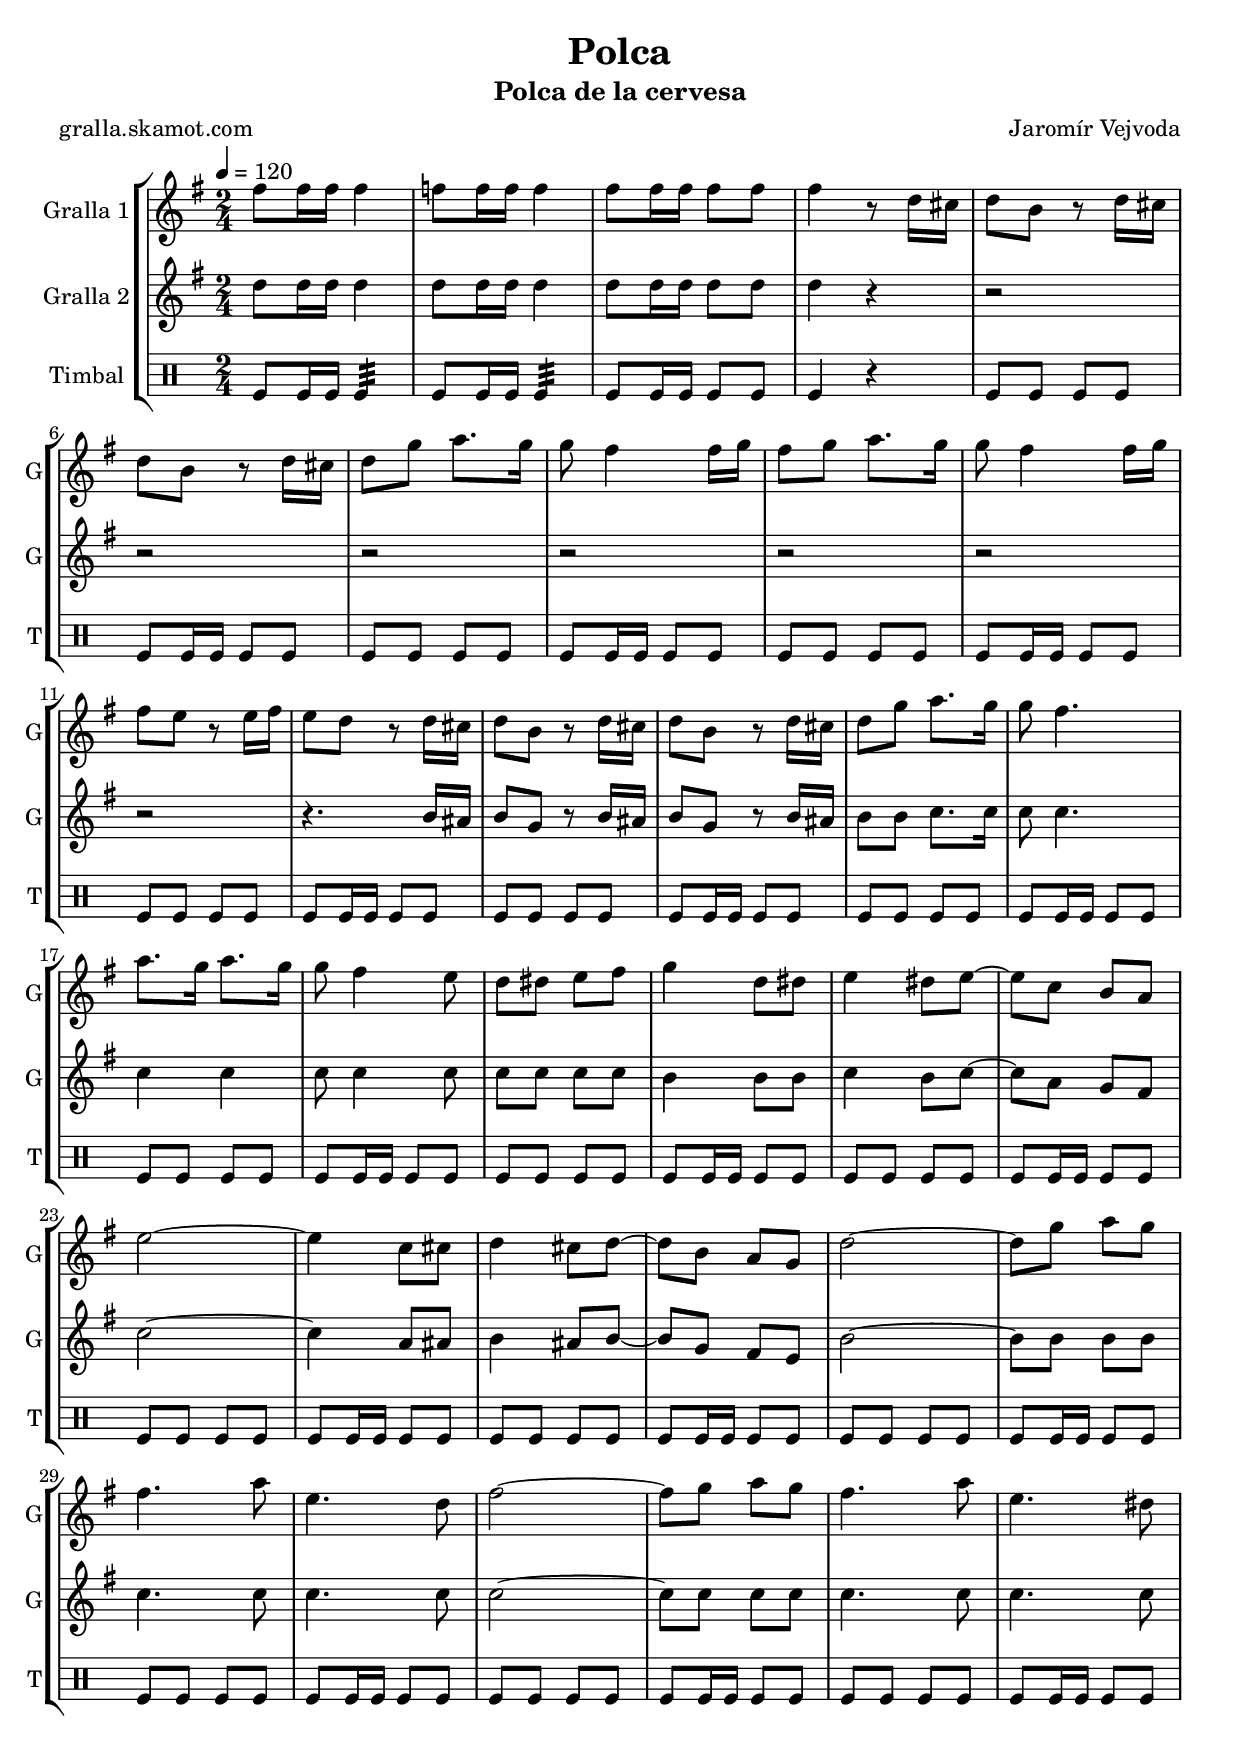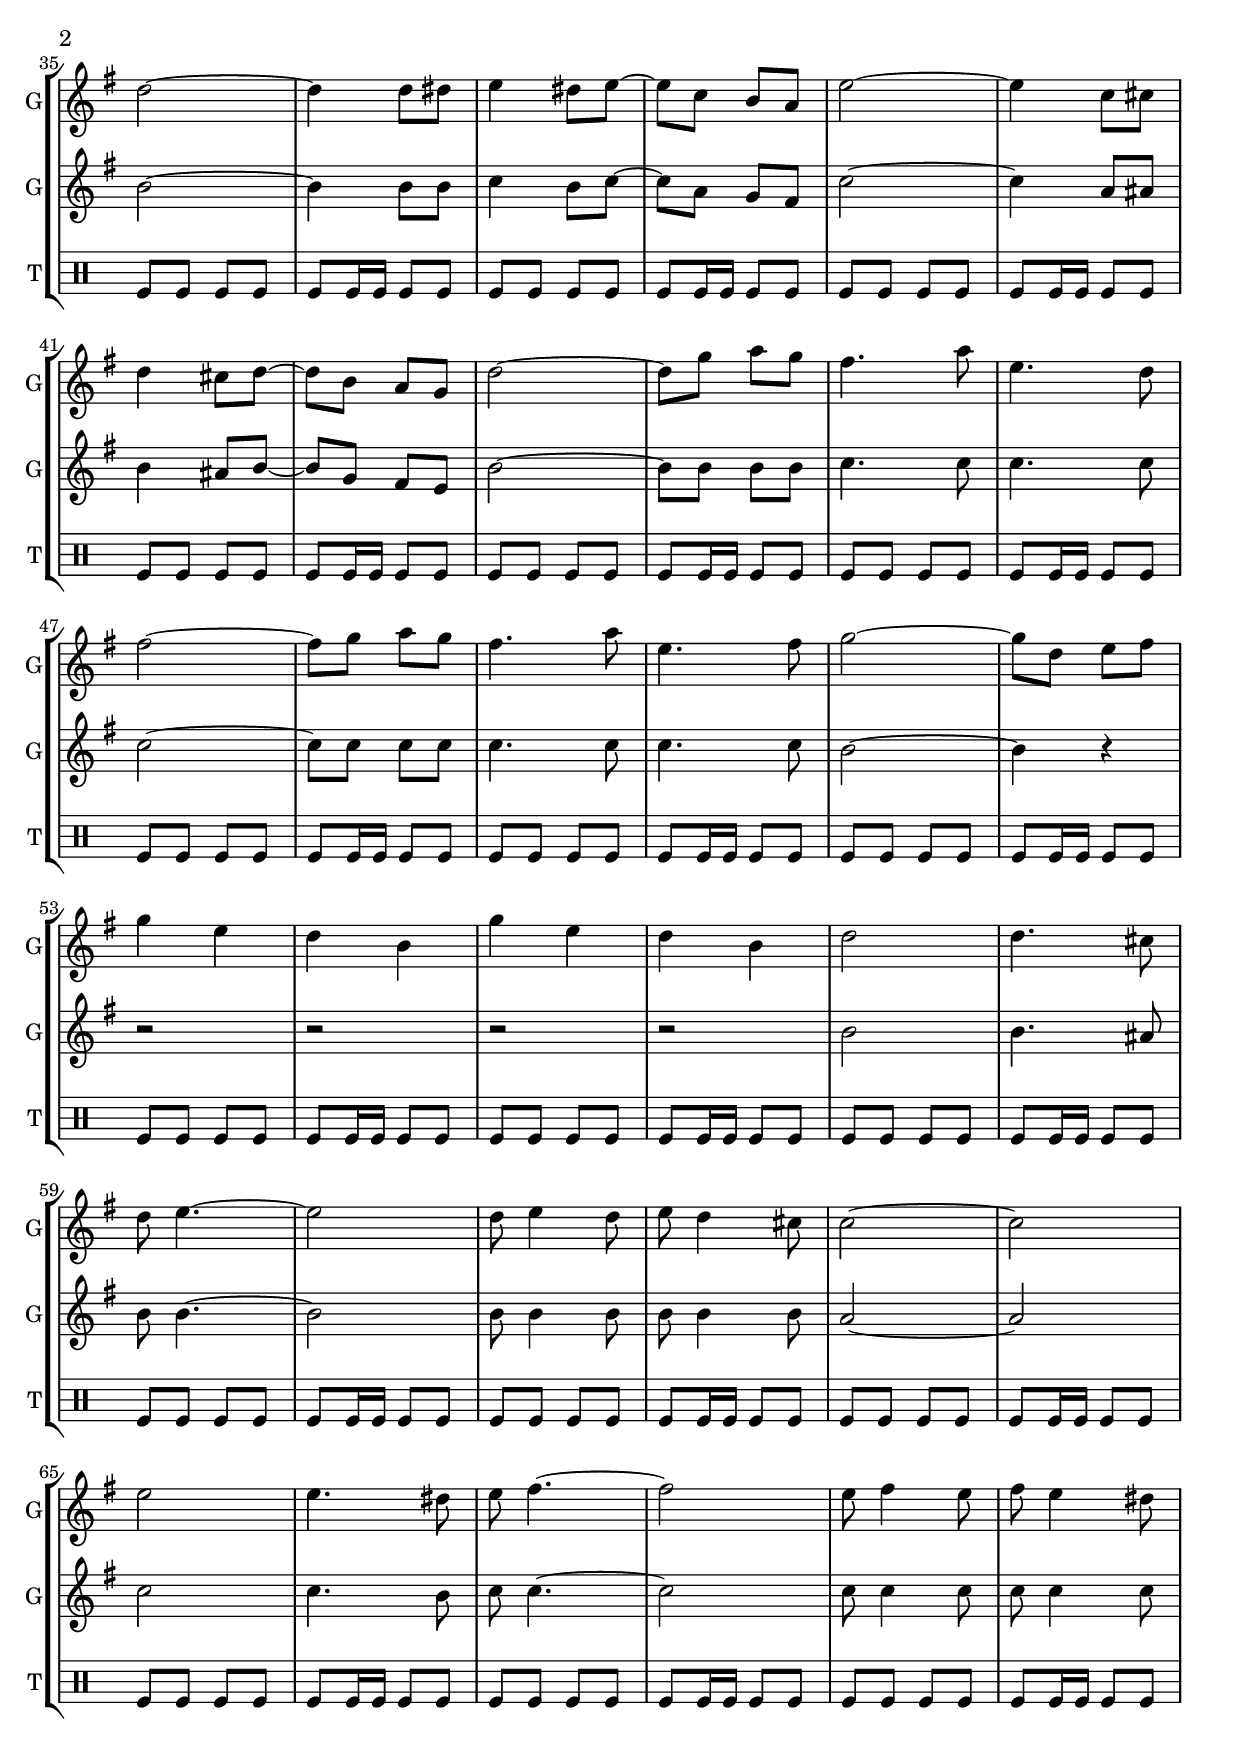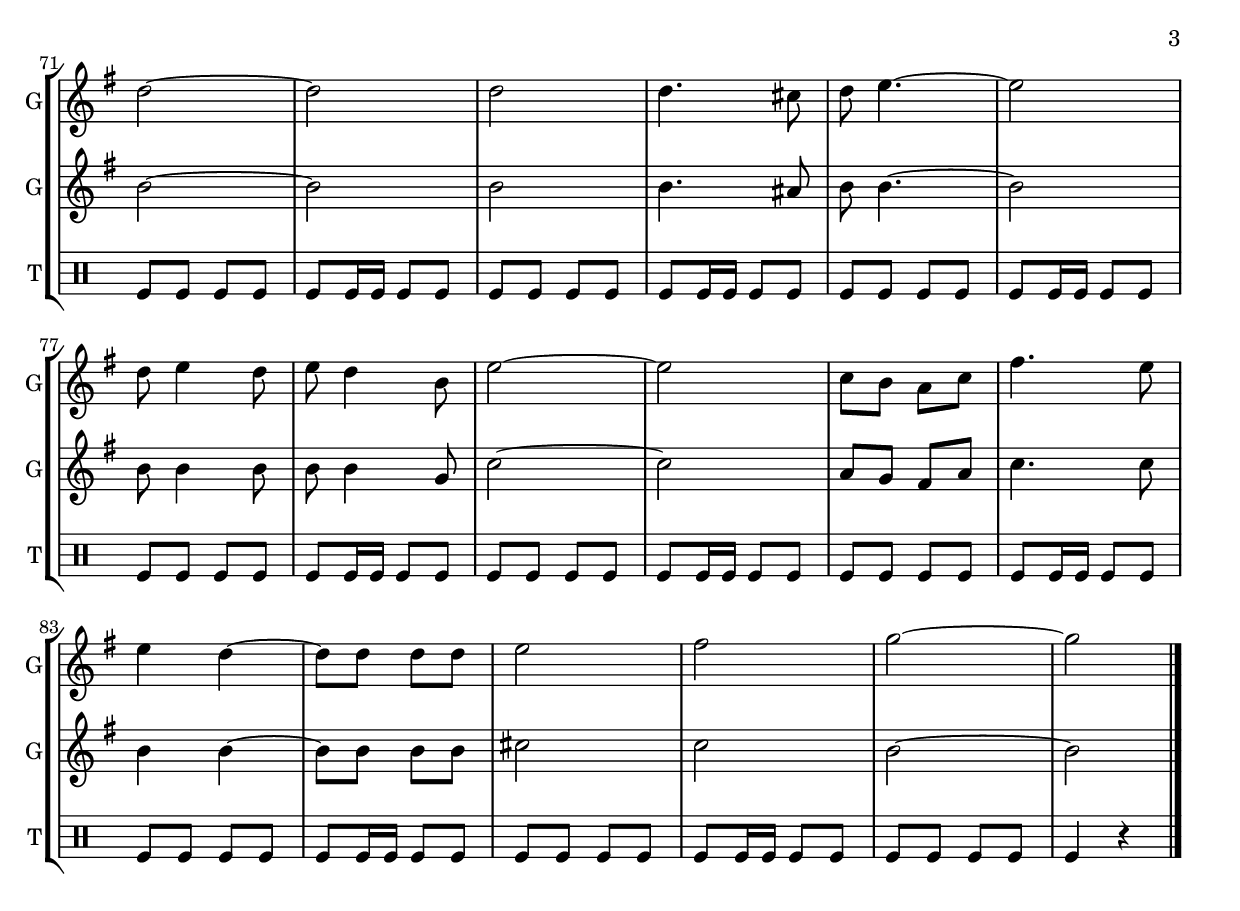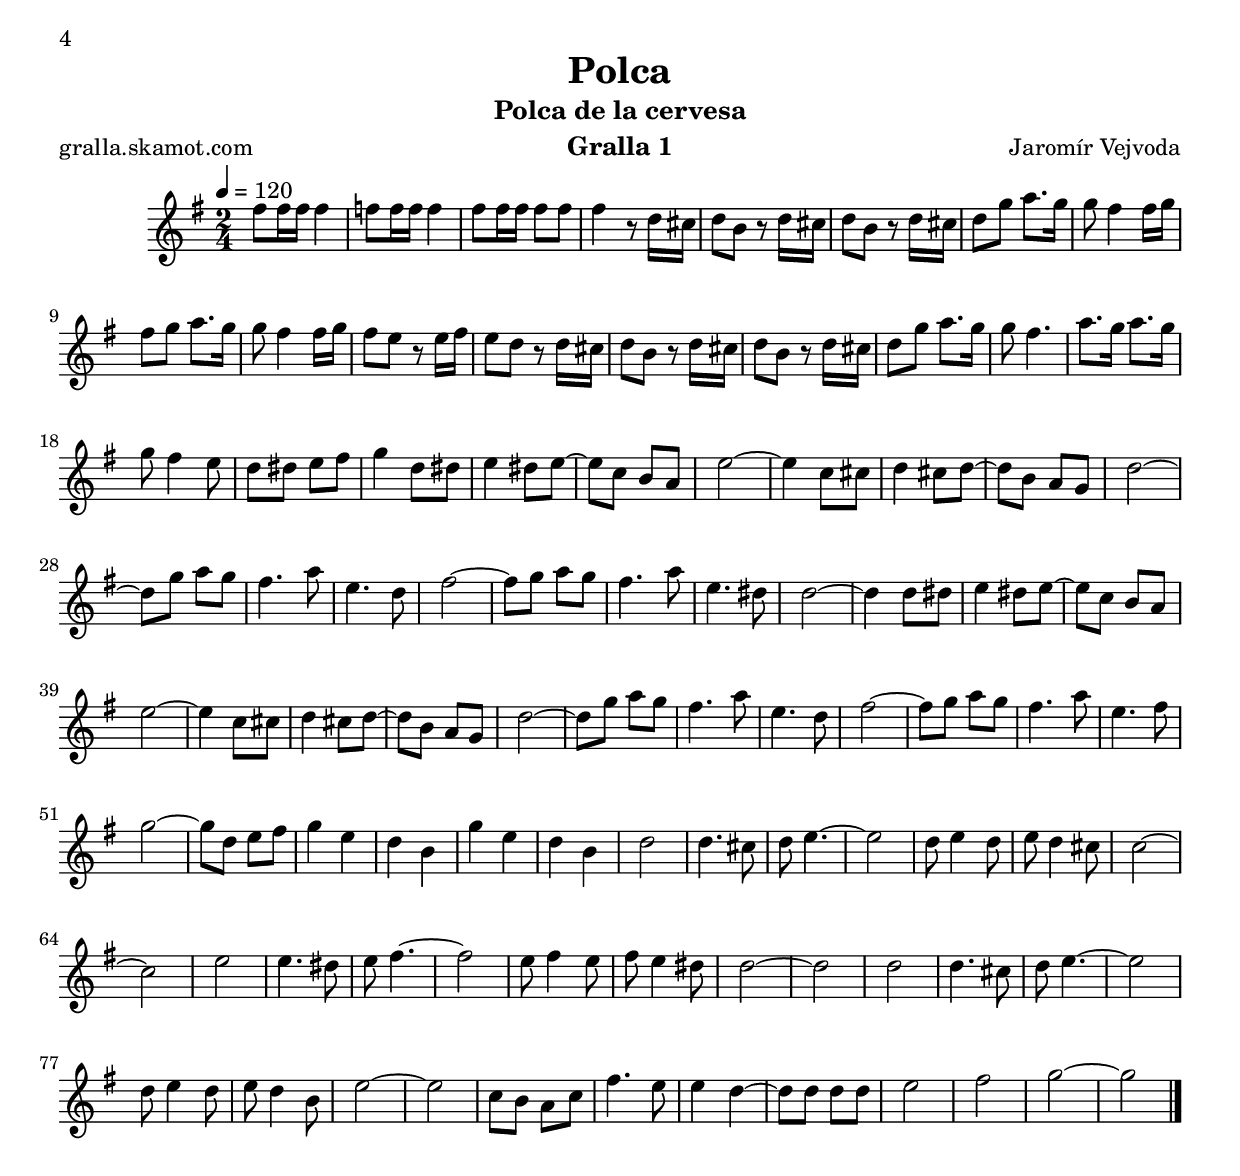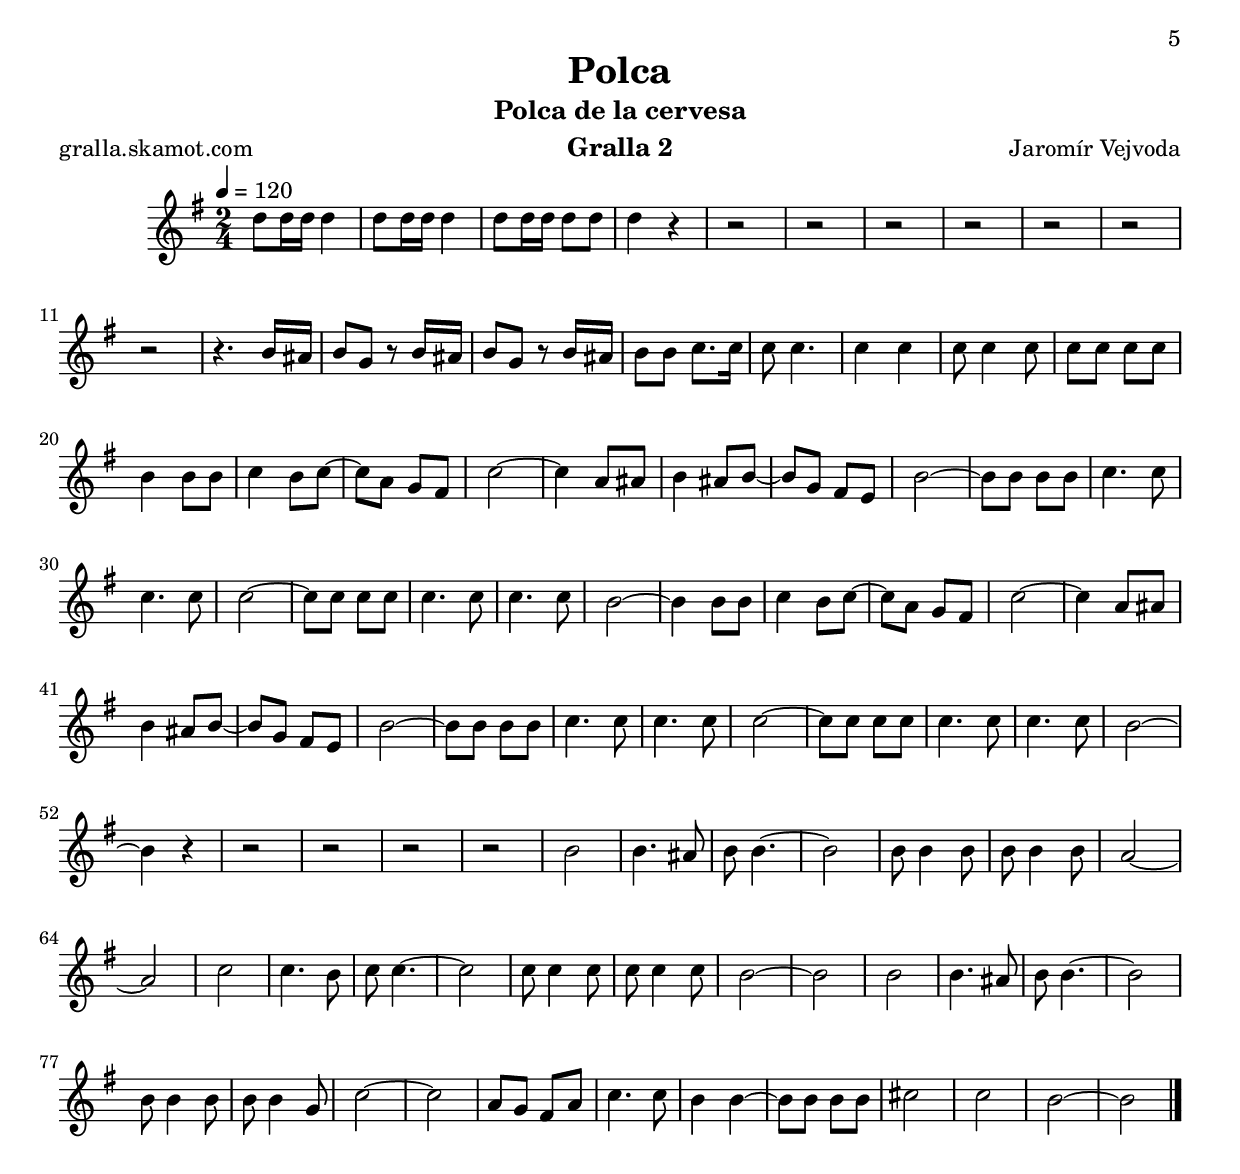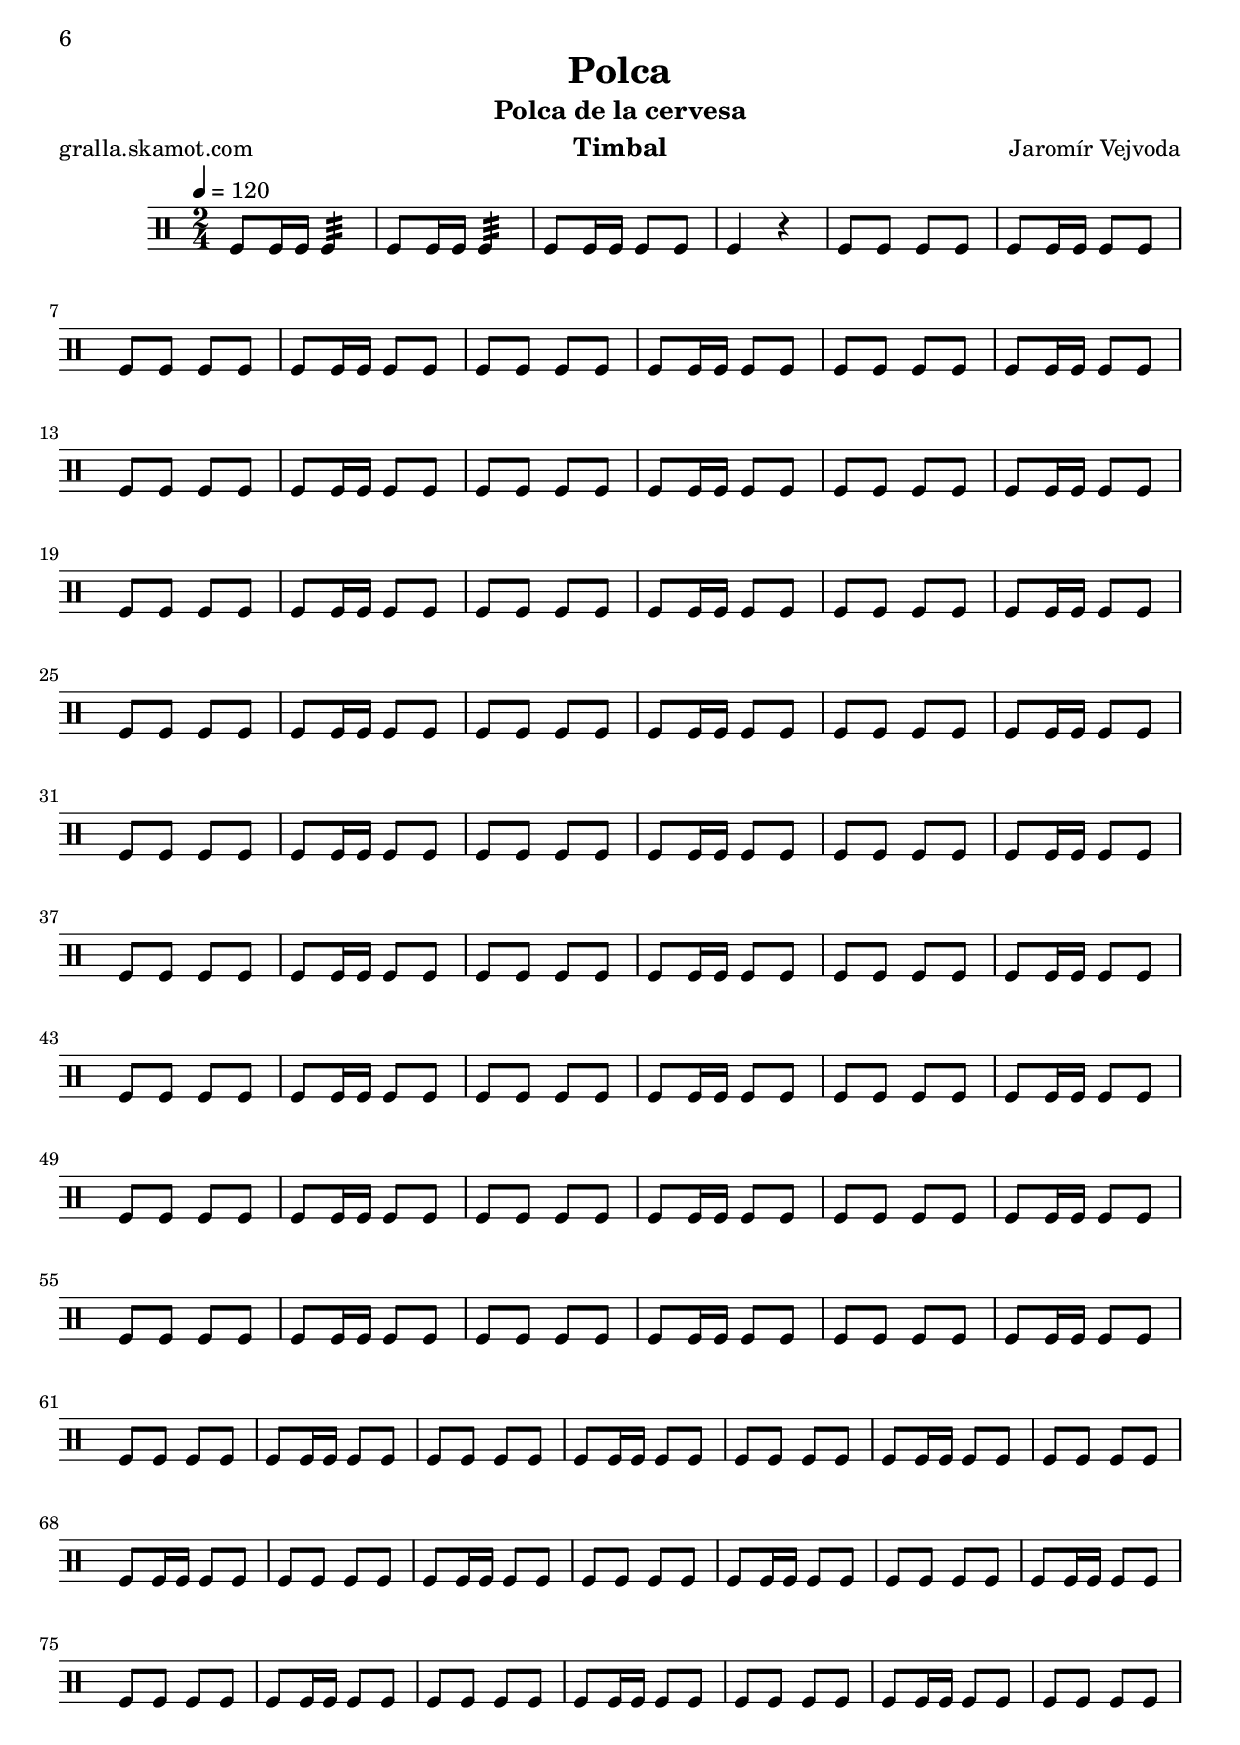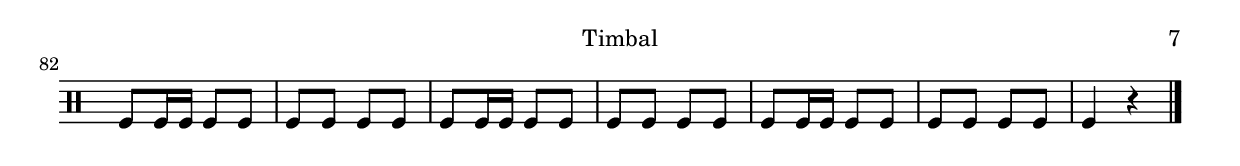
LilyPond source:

\version "2.16.2"

\header {
  dedication=""
  title="Polca"
  subtitle="Polca de la cervesa"
  subsubtitle=""
  poet="gralla.skamot.com"
  meter=""
  piece=""
  composer="Jaromír Vejvoda"
  arranger=""
  opus=""
  instrument=""
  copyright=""
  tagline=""
}

liniaroAa =
\relative fis''
{
  \tempo 4=120
  \clef treble
  \key g \major
  \time 2/4
  fis8 fis16 fis fis4  |
  f8 f16 f f4  |
  fis8 fis16 fis fis8 fis  |
  fis4 r8 d16 cis  |
  %05
  d8 b r d16 cis  |
  d8 b r d16 cis  |
  d8 g a8. g16  |
  g8 fis4 fis16 g  |
  fis8 g a8. g16  |
  %10
  g8 fis4 fis16 g  |
  fis8 e r e16 fis  |
  e8 d r d16 cis  |
  d8 b r d16 cis  |
  d8 b r d16 cis  |
  %15
  d8 g a8. g16  |
  g8 fis4.  |
  a8. g16 a8. g16  |
  g8 fis4 e8  |
  d8 dis e fis  |
  %20
  g4 d8 dis  |
  e4 dis8 e ~  |
  e8 c b a  |
  e'2 ~  |
  e4 c8 cis  |
  %25
  d4 cis8 d ~  |
  d8 b a g  |
  d'2 ~  |
  d8 g a g  |
  fis4. a8  |
  %30
  e4. d8  |
  fis2 ~  |
  fis8 g a g  |
  fis4. a8  |
  e4. dis8  |
  %35
  d2 ~  |
  d4 d8 dis  |
  e4 dis8 e ~  |
  e8 c b a  |
  e'2 ~  |
  %40
  e4 c8 cis  |
  d4 cis8 d ~  |
  d8 b a g  |
  d'2 ~  |
  d8 g a g  |
  %45
  fis4. a8  |
  e4. d8  |
  fis2 ~  |
  fis8 g a g  |
  fis4. a8  |
  %50
  e4. fis8  |
  g2 ~  |
  g8 d e fis  |
  g4 e  |
  d4 b  |
  %55
  g'4 e  |
  d4 b  |
  d2  |
  d4. cis8  |
  d8 e4. ~  |
  %60
  e2  |
  d8 e4 d8  |
  e8 d4 cis8  |
  c2 ~  |
  c2  |
  %65
  e2  |
  e4. dis8  |
  e8 fis4. ~  |
  fis2  |
  e8 fis4 e8  |
  %70
  fis8 e4 dis8  |
  d2 ~  |
  d2  |
  d2  |
  d4. cis8  |
  %75
  d8 e4. ~  |
  e2  |
  d8 e4 d8  |
  e8 d4 b8  |
  e2 ~  |
  %80
  e2  |
  c8 b a c  |
  fis4. e8  |
  e4 d ~  |
  d8 d d d  |
  %85
  e2  |
  fis2  |
  g2 ~  |
  g2  \bar "|."
}

liniaroAb =
\relative d''
{
  \tempo 4=120
  \clef treble
  \key g \major
  \time 2/4
  d8 d16 d d4  |
  d8 d16 d d4  |
  d8 d16 d d8 d  |
  d4 r  |
  %05
  r2  |
  r2  |
  r2  |
  r2  |
  r2  |
  %10
  r2  |
  r2  |
  r4. b16 ais  |
  b8 g r b16 ais  |
  b8 g r b16 ais  |
  %15
  b8 b c8. c16  |
  c8 c4.  |
  c4 c  |
  c8 c4 c8  |
  c8 c c c  |
  %20
  b4 b8 b  |
  c4 b8 c ~  |
  c8 a g fis  |
  c'2 ~  |
  c4 a8 ais  |
  %25
  b4 ais8 b ~  |
  b8 g fis e  |
  b'2 ~  |
  b8 b b b  |
  c4. c8  |
  %30
  c4. c8  |
  c2 ~  |
  c8 c c c  |
  c4. c8  |
  c4. c8  |
  %35
  b2 ~  |
  b4 b8 b  |
  c4 b8 c ~  |
  c8 a g fis  |
  c'2 ~  |
  %40
  c4 a8 ais  |
  b4 ais8 b ~  |
  b8 g fis e  |
  b'2 ~  |
  b8 b b b  |
  %45
  c4. c8  |
  c4. c8  |
  c2 ~  |
  c8 c c c  |
  c4. c8  |
  %50
  c4. c8  |
  b2 ~  |
  b4 r  |
  r2  |
  r2  |
  %55
  r2  |
  r2  |
  b2  |
  b4. ais8  |
  b8 b4. ~  |
  %60
  b2  |
  b8 b4 b8  |
  b8 b4 b8  |
  a2 ~  |
  a2  |
  %65
  c2  |
  c4. b8  |
  c8 c4. ~  |
  c2  |
  c8 c4 c8  |
  %70
  c8 c4 c8  |
  b2 ~  |
  b2  |
  b2  |
  b4. ais8  |
  %75
  b8 b4. ~  |
  b2  |
  b8 b4 b8  |
  b8 b4 g8  |
  c2 ~  |
  %80
  c2  |
  a8 g fis a  |
  c4. c8  |
  b4 b ~  |
  b8 b b b  |
  %85
  cis2  |
  c2  |
  b2 ~  |
  b2  \bar "|."
}

liniaroAc =
\drummode
{
  \tempo 4=120
  \time 2/4
  tomfl8 tomfl16 tomfl tomfl4:32  |
  tomfl8 tomfl16 tomfl tomfl4:32  |
  tomfl8 tomfl16 tomfl tomfl8 tomfl  |
  tomfl4 r  |
  %05
  tomfl8 tomfl tomfl tomfl  |
  tomfl8 tomfl16 tomfl tomfl8 tomfl  |
  tomfl8 tomfl tomfl tomfl  |
  tomfl8 tomfl16 tomfl tomfl8 tomfl  |
  tomfl8 tomfl tomfl tomfl  |
  %10
  tomfl8 tomfl16 tomfl tomfl8 tomfl  |
  tomfl8 tomfl tomfl tomfl  |
  tomfl8 tomfl16 tomfl tomfl8 tomfl  |
  tomfl8 tomfl tomfl tomfl  |
  tomfl8 tomfl16 tomfl tomfl8 tomfl  |
  %15
  tomfl8 tomfl tomfl tomfl  |
  tomfl8 tomfl16 tomfl tomfl8 tomfl  |
  tomfl8 tomfl tomfl tomfl  |
  tomfl8 tomfl16 tomfl tomfl8 tomfl  |
  tomfl8 tomfl tomfl tomfl  |
  %20
  tomfl8 tomfl16 tomfl tomfl8 tomfl  |
  tomfl8 tomfl tomfl tomfl  |
  tomfl8 tomfl16 tomfl tomfl8 tomfl  |
  tomfl8 tomfl tomfl tomfl  |
  tomfl8 tomfl16 tomfl tomfl8 tomfl  |
  %25
  tomfl8 tomfl tomfl tomfl  |
  tomfl8 tomfl16 tomfl tomfl8 tomfl  |
  tomfl8 tomfl tomfl tomfl  |
  tomfl8 tomfl16 tomfl tomfl8 tomfl  |
  tomfl8 tomfl tomfl tomfl  |
  %30
  tomfl8 tomfl16 tomfl tomfl8 tomfl  |
  tomfl8 tomfl tomfl tomfl  |
  tomfl8 tomfl16 tomfl tomfl8 tomfl  |
  tomfl8 tomfl tomfl tomfl  |
  tomfl8 tomfl16 tomfl tomfl8 tomfl  |
  %35
  tomfl8 tomfl tomfl tomfl  |
  tomfl8 tomfl16 tomfl tomfl8 tomfl  |
  tomfl8 tomfl tomfl tomfl  |
  tomfl8 tomfl16 tomfl tomfl8 tomfl  |
  tomfl8 tomfl tomfl tomfl  |
  %40
  tomfl8 tomfl16 tomfl tomfl8 tomfl  |
  tomfl8 tomfl tomfl tomfl  |
  tomfl8 tomfl16 tomfl tomfl8 tomfl  |
  tomfl8 tomfl tomfl tomfl  |
  tomfl8 tomfl16 tomfl tomfl8 tomfl  |
  %45
  tomfl8 tomfl tomfl tomfl  |
  tomfl8 tomfl16 tomfl tomfl8 tomfl  |
  tomfl8 tomfl tomfl tomfl  |
  tomfl8 tomfl16 tomfl tomfl8 tomfl  |
  tomfl8 tomfl tomfl tomfl  |
  %50
  tomfl8 tomfl16 tomfl tomfl8 tomfl  |
  tomfl8 tomfl tomfl tomfl  |
  tomfl8 tomfl16 tomfl tomfl8 tomfl  |
  tomfl8 tomfl tomfl tomfl  |
  tomfl8 tomfl16 tomfl tomfl8 tomfl  |
  %55
  tomfl8 tomfl tomfl tomfl  |
  tomfl8 tomfl16 tomfl tomfl8 tomfl  |
  tomfl8 tomfl tomfl tomfl  |
  tomfl8 tomfl16 tomfl tomfl8 tomfl  |
  tomfl8 tomfl tomfl tomfl  |
  %60
  tomfl8 tomfl16 tomfl tomfl8 tomfl  |
  tomfl8 tomfl tomfl tomfl  |
  tomfl8 tomfl16 tomfl tomfl8 tomfl  |
  tomfl8 tomfl tomfl tomfl  |
  tomfl8 tomfl16 tomfl tomfl8 tomfl  |
  %65
  tomfl8 tomfl tomfl tomfl  |
  tomfl8 tomfl16 tomfl tomfl8 tomfl  |
  tomfl8 tomfl tomfl tomfl  |
  tomfl8 tomfl16 tomfl tomfl8 tomfl  |
  tomfl8 tomfl tomfl tomfl  |
  %70
  tomfl8 tomfl16 tomfl tomfl8 tomfl  |
  tomfl8 tomfl tomfl tomfl  |
  tomfl8 tomfl16 tomfl tomfl8 tomfl  |
  tomfl8 tomfl tomfl tomfl  |
  tomfl8 tomfl16 tomfl tomfl8 tomfl  |
  %75
  tomfl8 tomfl tomfl tomfl  |
  tomfl8 tomfl16 tomfl tomfl8 tomfl  |
  tomfl8 tomfl tomfl tomfl  |
  tomfl8 tomfl16 tomfl tomfl8 tomfl  |
  tomfl8 tomfl tomfl tomfl  |
  %80
  tomfl8 tomfl16 tomfl tomfl8 tomfl  |
  tomfl8 tomfl tomfl tomfl  |
  tomfl8 tomfl16 tomfl tomfl8 tomfl  |
  tomfl8 tomfl tomfl tomfl  |
  tomfl8 tomfl16 tomfl tomfl8 tomfl  |
  %85
  tomfl8 tomfl tomfl tomfl  |
  tomfl8 tomfl16 tomfl tomfl8 tomfl  |
  tomfl8 tomfl tomfl tomfl  |
  tomfl4 r4  \bar "|." % kompletite
}

\bookpart {
  \score {
    \new StaffGroup {
      \override Score.RehearsalMark.self-alignment-X = #LEFT
      <<
        \new Staff \with {instrumentName = #"Gralla 1" shortInstrumentName = #"G"} \liniaroAa
        \new Staff \with {instrumentName = #"Gralla 2" shortInstrumentName = #"G"} \liniaroAb
        \new DrumStaff \with {instrumentName = #"Timbal" shortInstrumentName = #"T"} \liniaroAc
      >>
    }
    \layout {}
  }
  \score { \unfoldRepeats
    \new StaffGroup {
      \override Score.RehearsalMark.self-alignment-X = #LEFT
      <<
        \new Staff \with {instrumentName = #"Gralla 1" shortInstrumentName = #"G"} \liniaroAa
        \new Staff \with {instrumentName = #"Gralla 2" shortInstrumentName = #"G"} \liniaroAb
        \new DrumStaff \with {instrumentName = #"Timbal" shortInstrumentName = #"T"} \liniaroAc
      >>
    }
    \midi {
      \set Staff.midiInstrument = "oboe"
      \set DrumStaff.midiInstrument = "drums"
    }
  }
}

\bookpart {
  \header {instrument="Gralla 1"}
  \score {
    \new StaffGroup {
      \override Score.RehearsalMark.self-alignment-X = #LEFT
      <<
        \new Staff \liniaroAa
      >>
    }
    \layout {}
  }
  \score { \unfoldRepeats
    \new StaffGroup {
      \override Score.RehearsalMark.self-alignment-X = #LEFT
      <<
        \new Staff \liniaroAa
      >>
    }
    \midi {
      \set Staff.midiInstrument = "oboe"
      \set DrumStaff.midiInstrument = "drums"
    }
  }
}

\bookpart {
  \header {instrument="Gralla 2"}
  \score {
    \new StaffGroup {
      \override Score.RehearsalMark.self-alignment-X = #LEFT
      <<
        \new Staff \liniaroAb
      >>
    }
    \layout {}
  }
  \score { \unfoldRepeats
    \new StaffGroup {
      \override Score.RehearsalMark.self-alignment-X = #LEFT
      <<
        \new Staff \liniaroAb
      >>
    }
    \midi {
      \set Staff.midiInstrument = "oboe"
      \set DrumStaff.midiInstrument = "drums"
    }
  }
}

\bookpart {
  \header {instrument="Timbal"}
  \score {
    \new StaffGroup {
      \override Score.RehearsalMark.self-alignment-X = #LEFT
      <<
        \new DrumStaff \liniaroAc
      >>
    }
    \layout {}
  }
  \score { \unfoldRepeats
    \new StaffGroup {
      \override Score.RehearsalMark.self-alignment-X = #LEFT
      <<
        \new DrumStaff \liniaroAc
      >>
    }
    \midi {
      \set Staff.midiInstrument = "oboe"
      \set DrumStaff.midiInstrument = "drums"
    }
  }
}

